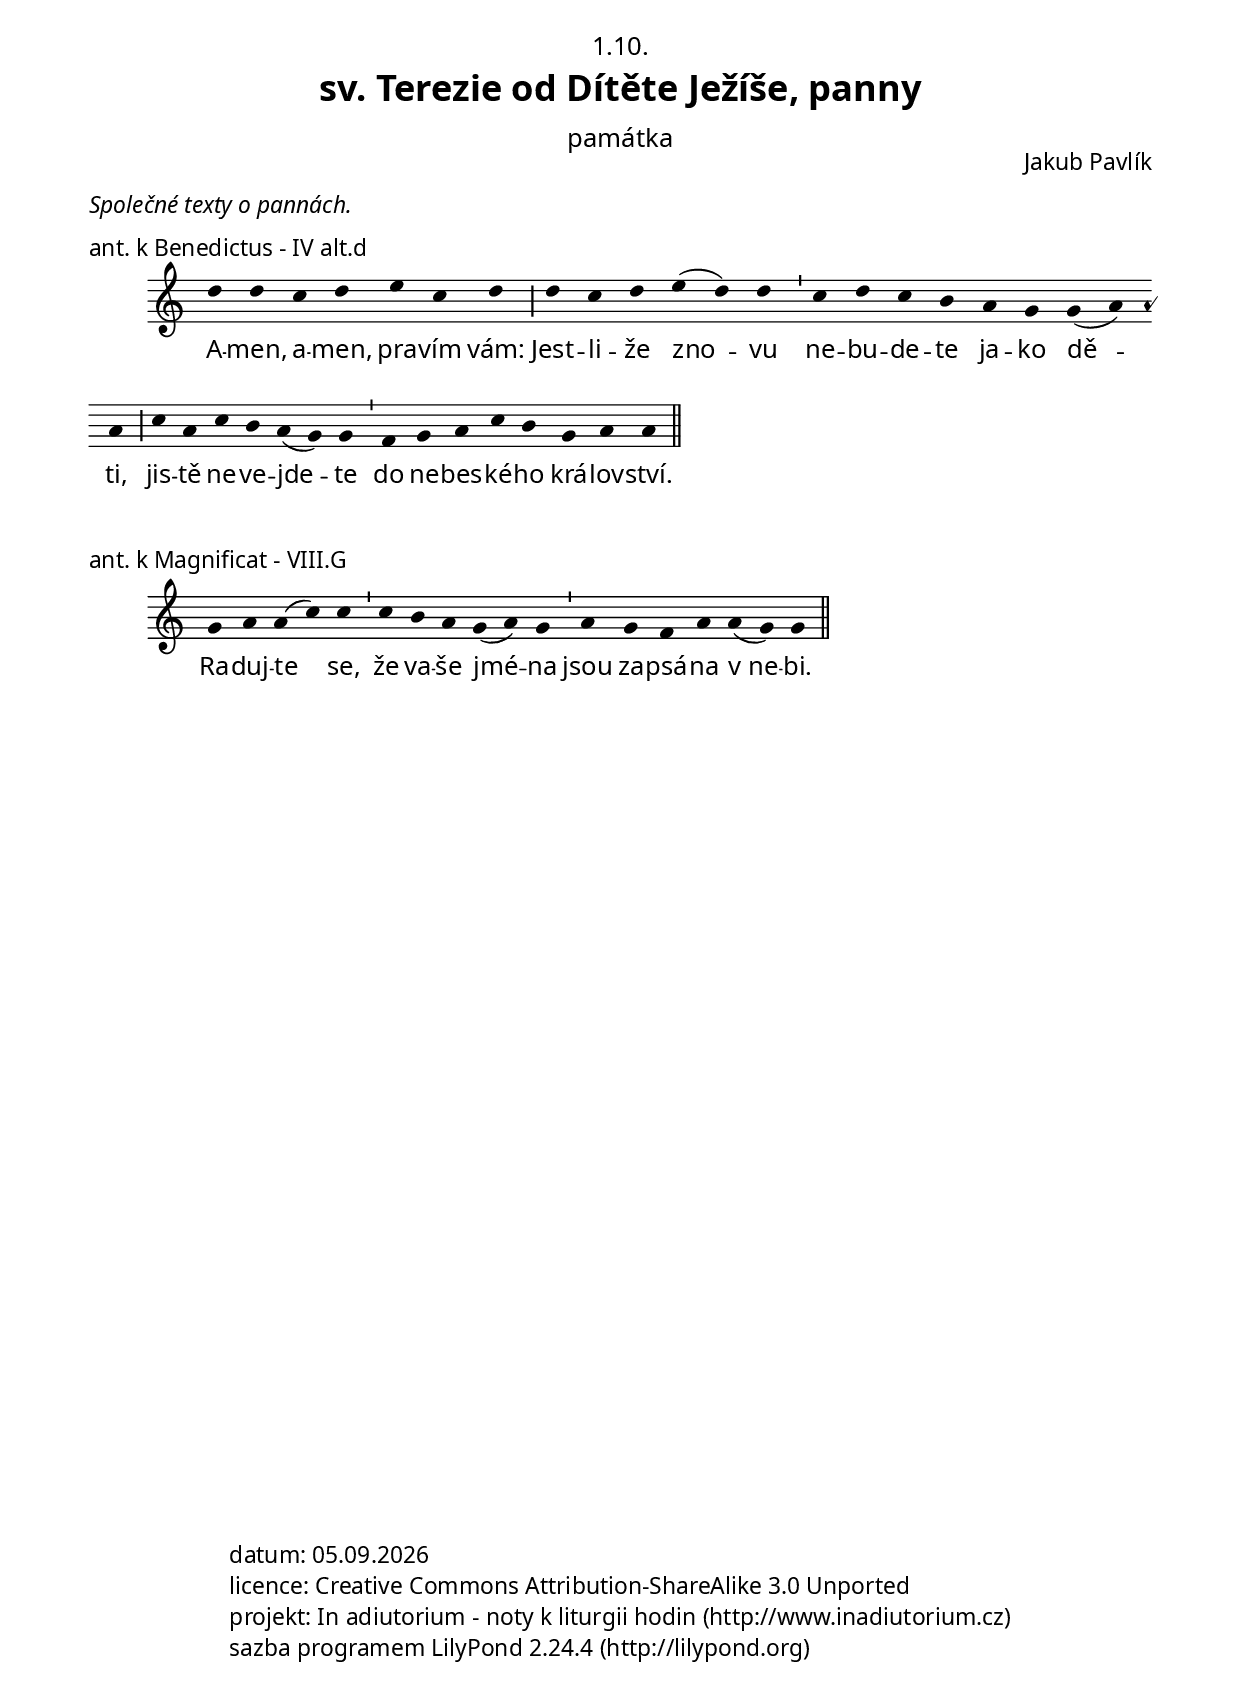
\version "2.16.0"

\include "../spolecne.ly"
\include "../dilyresponsorii.ly"

\header {
  title = \markup\titleSvatek
            "sv. Terezie od Dítěte Ježíše, panny"
            památka
            1.10.
  composer = "Jakub Pavlík"
}

\markup\communia #'(#:panna)

\score {
  \relative c'' {
    \choralniRezim
    d4 d c d e c d \barMaior
    d c d e( d) d \barMin
    c d c b a g g( a) a \barMaior
    c a c b a( g) g \barMin
    f g a c b g a a \barFinalis
  }
  \addlyrics {
    A -- men, a -- men, pra -- vím vám:
    Jest -- li -- že zno -- vu
    ne -- bu -- de -- te ja -- ko dě -- ti,
    jis -- tě ne -- ve -- jde -- te
    do ne -- bes -- ké -- ho krá -- lov -- ství.
  }
  \header {
    quid = "ant. k Benedictus"
    modus = "IV alt"
    differentia = "d"
    psalmus = ""
    fial = "antifony/tyden3_3utery.ly#ne-ant2?konec"
    id = "aben"
    piece = \markup {\sestavTitulekBezZalmu}
  }
}

\score {
  \relative c'' {
    \choralniRezim
    g4 a a( c) c \barMin
    c b a g( a) g \barMin
    a g f a a( g) g \barFinalis
  }
  \addlyrics {
    Ra -- duj -- te se,
    že va -- še jmé -- na
    jsou za -- psá -- na v_ne -- bi.
  }
  \header {
    quid = "ant. k Magnificat"
    modus = "VIII"
    differentia = "G"
    psalmus = ""
    fial = "antifony/mezidobi_nedeleC_11_20.ly#ne14c-2ne-amag"
    id = "amag"
    piece = \markup {\sestavTitulekBezZalmu}
  }
}